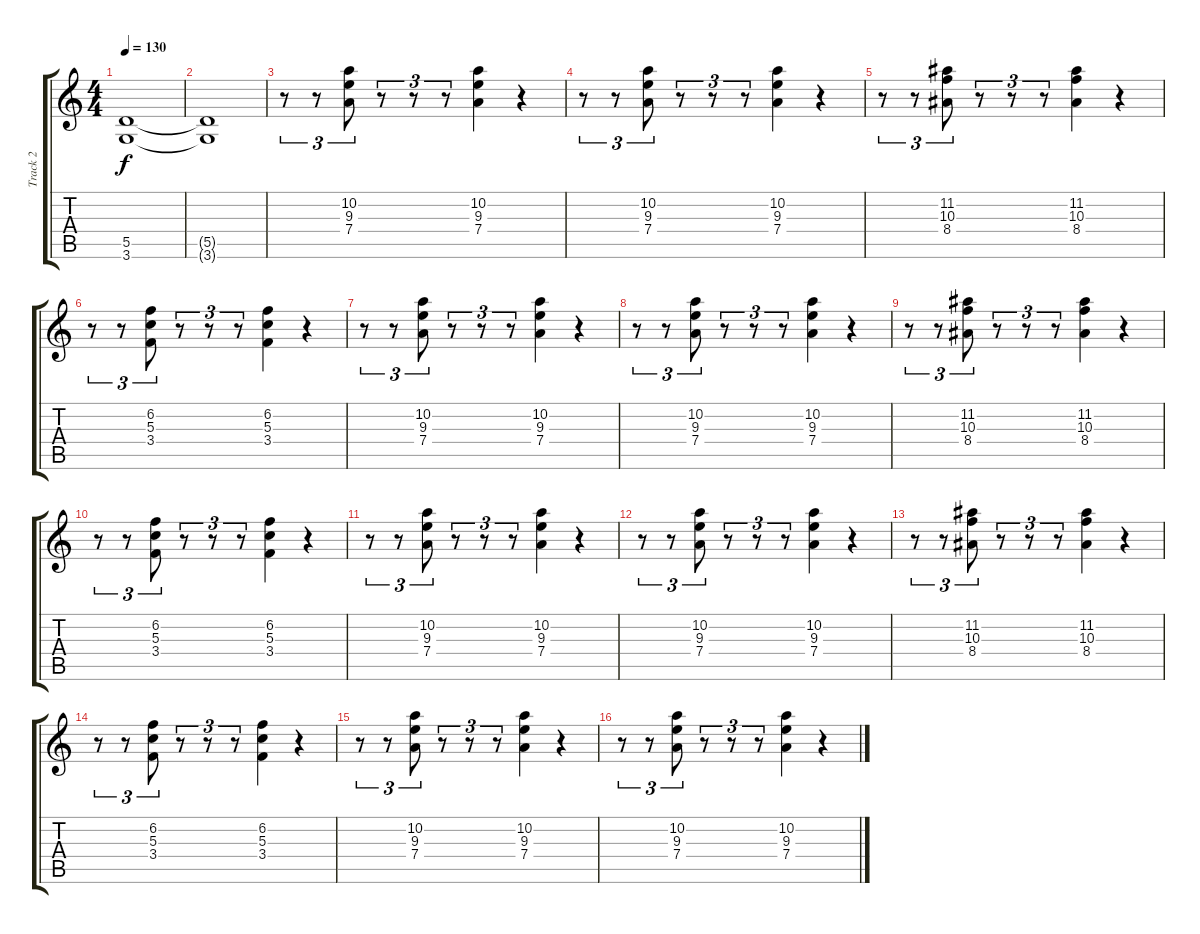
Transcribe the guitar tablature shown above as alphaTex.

\track ("Track 2" "Track 2") {instrument overdrivenguitar}
\staff {score tabs}
\tuning (E4 B3 G3 D3 A2 E2) {hide}
\ts (4 4)
\tempo 130
\clef g2
\ks c
(5.5 3.6).1{dy f} |
(5.5{t} 3.6{t}).1 |
r.8{tu (3 2) volume 16} r.8{tu (3 2)} (10.2 9.3 7.4).8{tu (3 2)} r.8{tu (3 2)} r.8{tu (3 2)} r.8{tu (3 2)} (10.2 9.3 7.4).4 r.4 |
r.8{tu (3 2)} r.8{tu (3 2)} (10.2 9.3 7.4).8{tu (3 2)} r.8{tu (3 2)} r.8{tu (3 2)} r.8{tu (3 2)} (10.2 9.3 7.4).4 r.4 |
r.8{tu (3 2)} r.8{tu (3 2)} (11.2 10.3 8.4).8{tu (3 2)} r.8{tu (3 2)} r.8{tu (3 2)} r.8{tu (3 2)} (11.2 10.3 8.4).4 r.4 |
r.8{tu (3 2)} r.8{tu (3 2)} (6.2 5.3 3.4).8{tu (3 2)} r.8{tu (3 2)} r.8{tu (3 2)} r.8{tu (3 2)} (6.2 5.3 3.4).4 r.4 |
r.8{tu (3 2)} r.8{tu (3 2)} (10.2 9.3 7.4).8{tu (3 2)} r.8{tu (3 2)} r.8{tu (3 2)} r.8{tu (3 2)} (10.2 9.3 7.4).4 r.4 |
r.8{tu (3 2)} r.8{tu (3 2)} (10.2 9.3 7.4).8{tu (3 2)} r.8{tu (3 2)} r.8{tu (3 2)} r.8{tu (3 2)} (10.2 9.3 7.4).4 r.4 |
r.8{tu (3 2)} r.8{tu (3 2)} (11.2 10.3 8.4).8{tu (3 2)} r.8{tu (3 2)} r.8{tu (3 2)} r.8{tu (3 2)} (11.2 10.3 8.4).4 r.4 |
r.8{tu (3 2)} r.8{tu (3 2)} (6.2 5.3 3.4).8{tu (3 2)} r.8{tu (3 2)} r.8{tu (3 2)} r.8{tu (3 2)} (6.2 5.3 3.4).4 r.4 |
r.8{tu (3 2)} r.8{tu (3 2)} (10.2 9.3 7.4).8{tu (3 2)} r.8{tu (3 2)} r.8{tu (3 2)} r.8{tu (3 2)} (10.2 9.3 7.4).4 r.4 |
r.8{tu (3 2)} r.8{tu (3 2)} (10.2 9.3 7.4).8{tu (3 2)} r.8{tu (3 2)} r.8{tu (3 2)} r.8{tu (3 2)} (10.2 9.3 7.4).4 r.4 |
r.8{tu (3 2)} r.8{tu (3 2)} (11.2 10.3 8.4).8{tu (3 2)} r.8{tu (3 2)} r.8{tu (3 2)} r.8{tu (3 2)} (11.2 10.3 8.4).4 r.4 |
r.8{tu (3 2)} r.8{tu (3 2)} (6.2 5.3 3.4).8{tu (3 2)} r.8{tu (3 2)} r.8{tu (3 2)} r.8{tu (3 2)} (6.2 5.3 3.4).4 r.4 |
r.8{tu (3 2)} r.8{tu (3 2)} (10.2 9.3 7.4).8{tu (3 2)} r.8{tu (3 2)} r.8{tu (3 2)} r.8{tu (3 2)} (10.2 9.3 7.4).4 r.4 |
r.8{tu (3 2)} r.8{tu (3 2)} (10.2 9.3 7.4).8{tu (3 2)} r.8{tu (3 2)} r.8{tu (3 2)} r.8{tu (3 2)} (10.2 9.3 7.4).4 r.4
